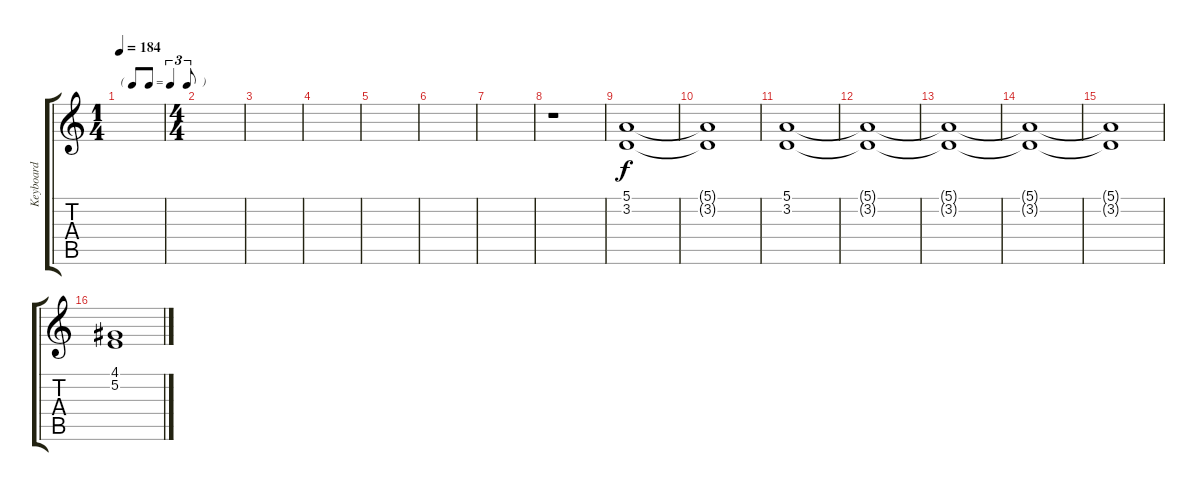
\track ("Keyboard" "Keyboard") {instrument drawbarorgan}
\staff {score tabs}
\tuning (E4 B3 G3 D3 A2 E2) {hide}
\ts (1 4)
\tf triplet8th
\tempo 184
\clef g2
\ks c
|
\ts (4 4)
|
|
|
|
|
|
r.1{volume 0} |
(5.1 3.2).1{volume 5 balance 1 instrument stringensemble1} |
(5.1{t} 3.2{t}).1 |
(5.1 3.2).1{volume 7 instrument stringensemble1} |
(5.1{t} 3.2{t}).1 |
(5.1{t} 3.2{t}).1 |
(5.1{t} 3.2{t}).1 |
(5.1{t} 3.2{t}).1 |
(4.1 5.2).1{instrument stringensemble1}
